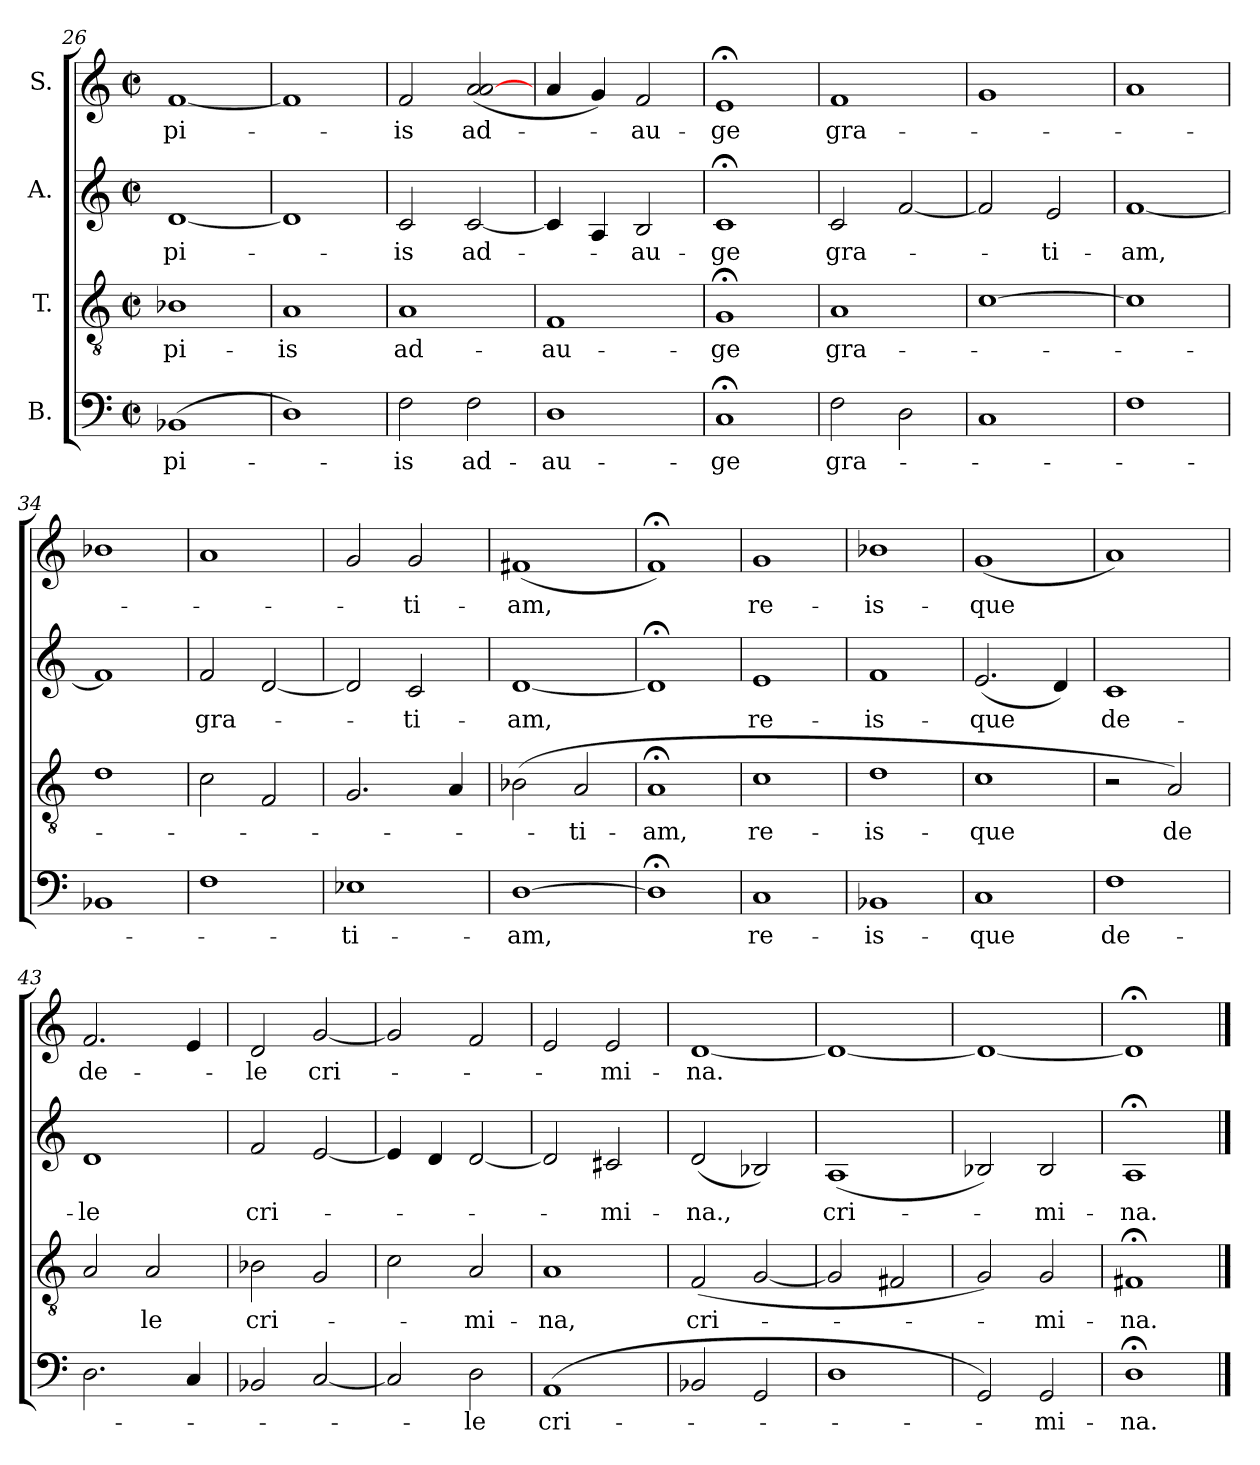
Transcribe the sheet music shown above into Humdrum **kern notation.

**kern	**text	**kern	**text	**kern	**text	**kern	**text
*part4	*part4	*part3	*part3	*part2	*part2	*part1	*part1
*staff4	*staff4	*staff3	*staff3	*staff2	*staff2	*staff1	*staff1
*I"B.	*	*I"T.	*	*I"A.	*	*I"S.	*
!!LO:PB:g=z
*clefF4	*	*clefGv2	*	*clefG2	*	*clefG2	*
*k[]	*	*k[]	*	*k[]	*	*k[]	*
*C:	*	*C:	*	*C:	*	*C:	*
*M2/2	*	*M2/2	*	*M2/2	*	*M2/2	*
*met(c|)	*	*met(c|)	*	*met(c|)	*	*met(c|)	*
=26	=26	=26	=26	=26	=26	=26	=26
!	!LO:LY:b	!	!LO:LY:b	!	!LO:LY:b	!	!LO:LY:b
(>1BB-X	pi-	1B-X	pi-	[>1d	pi-	[>1f	pi-
=27	=27	=27	=27	=27	=27	=27	=27
!	!	!	!LO:LY:b	!	!	!	!
1D)	.	1A	-is	1d]	.	1f]	.
=28	=28	=28	=28	=28	=28	=28	=28
!	!LO:LY:b	!	!LO:LY:b	!	!LO:LY:b	!	!LO:LY:b
2F\	-is	1A	ad-	2c/	-is	2f/	-is
!	!LO:LY:b	!	!	!	!LO:LY:b	!	!LO:LY:b
2F\	ad-	.	.	[>2c/	ad-	(>2a/ [>2a/	ad-
=29	=29	=29	=29	=29	=29	=29	=29
!	!LO:LY:b	!	!LO:LY:b	!	!	!	!
1D	-au-	1F	-au-	4c/]	.	4a/	.
.	.	.	.	4A/	.	4g/)	.
!	!	!	!	!	!LO:LY:b	!	!LO:LY:b
.	.	.	.	2B/	-au-	2f/	-au-
=30	=30	=30	=30	=30	=30	=30	=30
!	!LO:LY:b	!	!LO:LY:b	!	!LO:LY:b	!	!LO:LY:b
1C;<	-ge	1G;<	-ge	1c;<	-ge	1e;<	-ge
=31	=31	=31	=31	=31	=31	=31	=31
!	!LO:LY:b	!	!LO:LY:b	!	!LO:LY:b	!	!LO:LY:b
2F\	gra-	1A	gra-	2c/	gra-	1f	gra-
2D\	.	.	.	[>2f/	.	.	.
=32	=32	=32	=32	=32	=32	=32	=32
1C	.	[>1c	.	2f/]	.	1g	.
!	!	!	!	!	!LO:LY:b	!	!
.	.	.	.	2e/	-ti-	.	.
=33	=33	=33	=33	=33	=33	=33	=33
!	!	!	!	!	!LO:LY:b	!	!
1F	.	1c]	.	[<1f	-am,	1a	.
!!LO:LB:g=z
=34	=34	=34	=34	=34	=34	=34	=34
1BB-X	.	1d	.	1f]	.	1b-X	.
=35	=35	=35	=35	=35	=35	=35	=35
!	!	!	!	!	!LO:LY:b	!	!
1F	.	2c\	.	2f/	gra-	1a	.
.	.	2F/	.	[>2d/	.	.	.
=36	=36	=36	=36	=36	=36	=36	=36
!	!LO:LY:b	!	!	!	!	!	!
1E-X	-ti-	2.G/	.	2d/]	.	2g/	.
!	!	!	!	!	!LO:LY:b	!	!LO:LY:b
.	.	.	.	2c/	-ti-	2g/	-ti-
.	.	4A/	.	.	.	.	.
=37	=37	=37	=37	=37	=37	=37	=37
!	!LO:LY:b	!	!	!	!LO:LY:b	!	!LO:LY:b
[>1D	-am,	(<2B-X\	.	[>1d	-am,	(>1f#X	-am,
!	!	!	!LO:LY:b	!	!	!	!
.	.	2A/	-ti-	.	.	.	.
=38	=38	=38	=38	=38	=38	=38	=38
!	!	!	!LO:LY:b	!	!	!	!
1D;]	.	1A;<	-am,	1d;<]	.	1f;<)	.
=39	=39	=39	=39	=39	=39	=39	=39
!	!LO:LY:b	!	!LO:LY:b	!	!LO:LY:b	!	!LO:LY:b
1C	re-	1c	re-	1e	re-	1g	re-
=40	=40	=40	=40	=40	=40	=40	=40
!	!LO:LY:b	!	!LO:LY:b	!	!LO:LY:b	!	!LO:LY:b
1BB-X	-is-	1d	-is-	1f	-is-	1b-X	-is-
=41	=41	=41	=41	=41	=41	=41	=41
!	!LO:LY:b	!	!LO:LY:b	!	!LO:LY:b	!	!LO:LY:b
1C	-que	1c	-que	(>2.e/	-que	(>1g	-que
.	.	.	.	4d/)	.	.	.
=42	=42	=42	=42	=42	=42	=42	=42
!	!LO:LY:b	!	!	!	!LO:LY:b	!	!
1F	de-	2r	.	1c	de-	1a)	.
!	!	!	!LO:LY:b	!	!	!	!
.	.	2A/)	de	.	.	.	.
!!LO:PB:g=z
=43	=43	=43	=43	=43	=43	=43	=43
!	!	!	!	!	!LO:LY:b	!	!LO:LY:b
2.D\	.	2A/	.	1d	-le	2.f/	de-
!	!	!	!LO:LY:b	!	!	!	!
.	.	2A/	le	.	.	.	.
4C/	.	.	.	.	.	4e/	.
=44	=44	=44	=44	=44	=44	=44	=44
!	!	!	!LO:LY:b	!	!LO:LY:b	!	!LO:LY:b
2BB-X/	.	2B-X\	cri-	2f/	cri-	2d/	-le
!	!	!	!	!	!	!	!LO:LY:b
[>2C/	.	2G/	.	[>2e/	.	[>2g/	cri-
=45	=45	=45	=45	=45	=45	=45	=45
2C/]	.	2c\	.	4e/]	.	2g/]	.
.	.	.	.	4d/	.	.	.
!	!LO:LY:b	!	!LO:LY:b	!	!	!	!
2D\	-le	2A/	-mi-	[>2d/	.	2f/	.
=46	=46	=46	=46	=46	=46	=46	=46
!	!LO:LY:b	!	!LO:LY:b	!	!	!	!
(>1AA	cri-	1A	-na,	2d/]	.	2e/	.
!	!	!	!	!	!LO:LY:b	!	!LO:LY:b
.	.	.	.	2c#X/	-mi-	2e/	-mi-
=47	=47	=47	=47	=47	=47	=47	=47
!	!	!	!LO:LY:b	!	!LO:LY:b	!	!LO:LY:b
2BB-X/	.	(>2F/	cri-	(>2d/	-na.,	[>1d	-na.
2GG/	.	[>2G/	.	2B-X/)	.	.	.
=48	=48	=48	=48	=48	=48	=48	=48
!	!	!	!	!	!LO:LY:b	!	!
1D	.	2G/]	.	(>1A	cri-	1d_	.
.	.	2F#X/	.	.	.	.	.
=49	=49	=49	=49	=49	=49	=49	=49
2GG/)	.	2G/)	.	2B-X/)	.	1d_	.
!	!LO:LY:b	!	!LO:LY:b	!	!LO:LY:b	!	!
2GG/	-mi-	2G/	-mi-	2B-/	-mi-	.	.
=50	=50	=50	=50	=50	=50	=50	=50
!	!LO:LY:b	!	!LO:LY:b	!	!LO:LY:b	!	!
1D;	-na.	1F#X;<	-na.	1A;<	-na.	1d;<]	.
==	==	==	==	==	==	==	==
*-	*-	*-	*-	*-	*-	*-	*-
